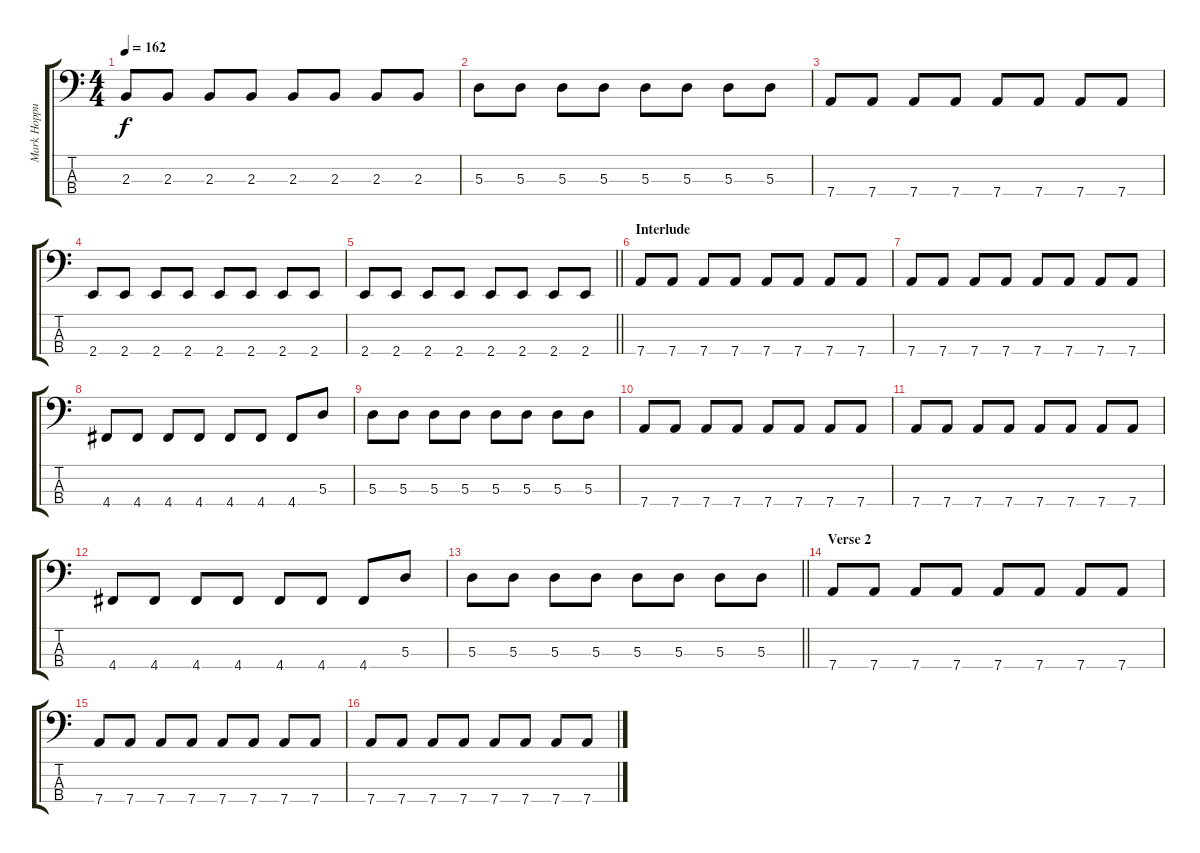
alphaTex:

\track ("Mark Hoppus - Bass" "Mark Hoppu") {instrument electricbasspick}
\staff {score tabs}
\tuning (G2 D2 A1 D1) {hide}
\ts (4 4)
\tempo 162
\clef f4
\ks c
2.3.8{dy f} 2.3.8 2.3.8 2.3.8 2.3.8 2.3.8 2.3.8 2.3.8 |
5.3.8 5.3.8 5.3.8 5.3.8 5.3.8 5.3.8 5.3.8 5.3.8 |
7.4.8 7.4.8 7.4.8 7.4.8 7.4.8 7.4.8 7.4.8 7.4.8 |
2.4.8 2.4.8 2.4.8 2.4.8 2.4.8 2.4.8 2.4.8 2.4.8 |
\barLineRight lightlight
2.4.8 2.4.8 2.4.8 2.4.8 2.4.8 2.4.8 2.4.8 2.4.8 |
\section ("" "Interlude")
7.4.8 7.4.8 7.4.8 7.4.8 7.4.8 7.4.8 7.4.8 7.4.8 |
7.4.8 7.4.8 7.4.8 7.4.8 7.4.8 7.4.8 7.4.8 7.4.8 |
4.4.8 4.4.8 4.4.8 4.4.8 4.4.8 4.4.8 4.4.8 5.3.8 |
5.3.8 5.3.8 5.3.8 5.3.8 5.3.8 5.3.8 5.3.8 5.3.8 |
7.4.8 7.4.8 7.4.8 7.4.8 7.4.8 7.4.8 7.4.8 7.4.8 |
7.4.8 7.4.8 7.4.8 7.4.8 7.4.8 7.4.8 7.4.8 7.4.8 |
4.4.8 4.4.8 4.4.8 4.4.8 4.4.8 4.4.8 4.4.8 5.3.8 |
\barLineRight lightlight
5.3.8 5.3.8 5.3.8 5.3.8 5.3.8 5.3.8 5.3.8 5.3.8 |
\section ("" "Verse 2")
7.4.8 7.4.8 7.4.8 7.4.8 7.4.8 7.4.8 7.4.8 7.4.8 |
7.4.8 7.4.8 7.4.8 7.4.8 7.4.8 7.4.8 7.4.8 7.4.8 |
7.4.8 7.4.8 7.4.8 7.4.8 7.4.8 7.4.8 7.4.8 7.4.8
